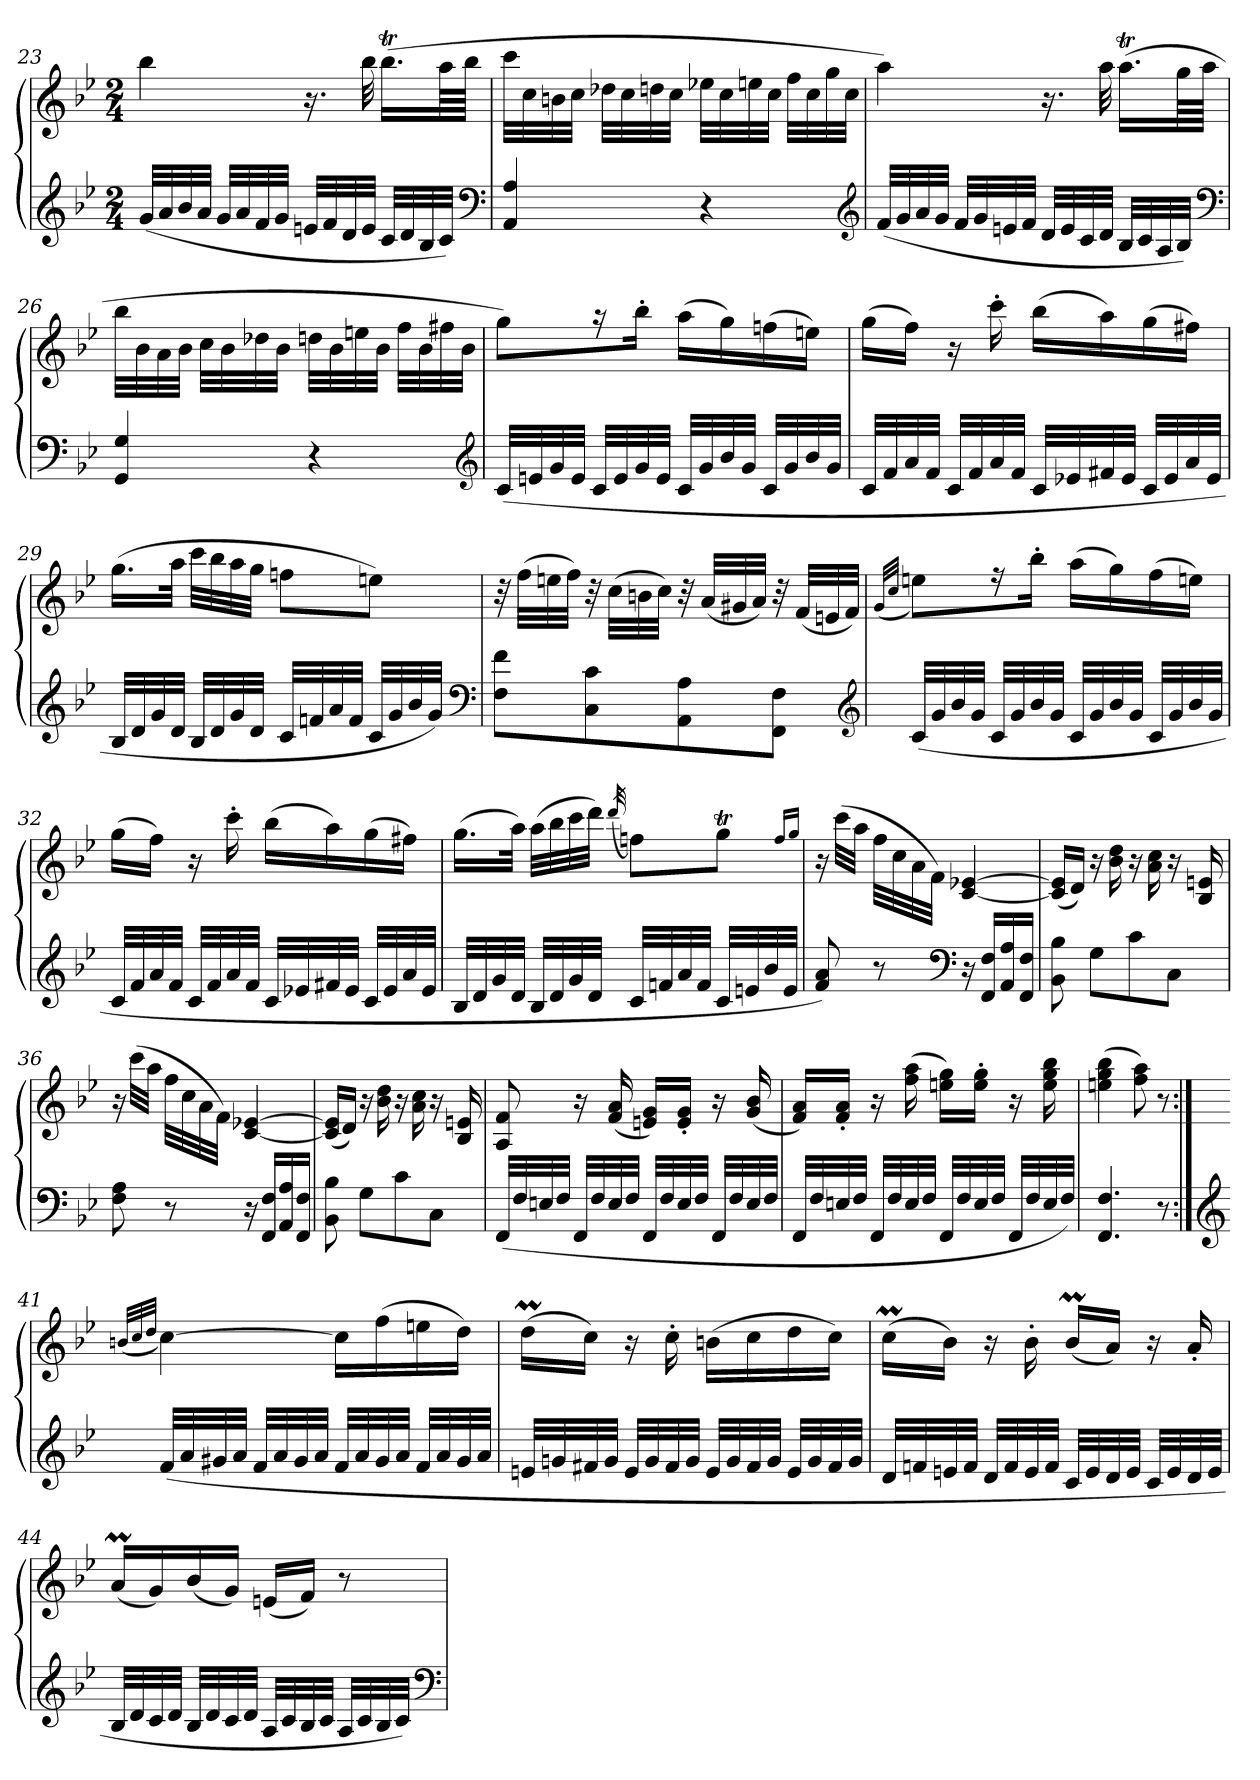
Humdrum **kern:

**kern	**kern
*part1	*part1
*staff2	*staff1
*clefG2	*clefG2
*k[b-e-]	*k[b-e-]
*B-:	*B-:
*M2/4	*M2/4
=23	=23
(32g/LLL	4bb-\
32a/	.
32b-/	.
32a/JJJ	.
32g/LLL	.
32a/	.
32f/	.
32g/JJJ	.
32en/LLL	16.r
32f/	.
32d/	.
32e/JJJ	32bb-\
32c/LLL	(16.bb-T\LL
32d/	.
32B-/	.
32c/JJJ)	64aa\LL
.	64bb-\JJJJ
*clefF4	*
=24	=24
4AA/ 4A/	32ccc\LLL
.	32cc\
.	32bn\
.	32cc\JJJ
.	32dd-X\LLL
.	32cc\
.	32ddn\
.	32cc\JJJ
4r	32ee-X\LLL
.	32cc\
.	32een\
.	32cc\JJJ
.	32ff\LLL
.	32cc\
.	32gg\
.	32cc\JJJ
*clefG2	*
=25	=25
(32f/LLL	4aa\)
32g/	.
32a/	.
32g/JJJ	.
32f/LLL	.
32g/	.
32en/	.
32f/JJJ	.
32d/LLL	16.r
32e/	.
32c/	.
32d/JJJ	32aa\
32B-/LLL	(16.aat\LL
32c/	.
32A/	.
32B-/JJJ)	64gg\LL
.	64aa\JJJJ
*clefF4	*
=26	=26
4GG/ 4G/	32bb-\LLL
.	32b-\
.	32a\
.	32b-\JJJ
.	32cc\LLL
.	32b-\
.	32dd-X\
.	32b-\JJJ
4r	32ddn\LLL
.	32b-\
.	32een\
.	32b-\JJJ
.	32ff\LLL
.	32b-\
.	32ff#X\
.	32b-\JJJ
*clefG2	*
=27	=27
(32c/LLL	8gg\L)
32en/	.
32g/	.
32e/JJJ	.
32c/LLL	16r
32e/	.
32g/	16bb-'\Jk
32e/JJJ	.
32c/LLL	(16aa\LL
32g/	.
32b-/	16gg\)
32g/JJJ	.
32c/LLL	(16ffn\
32g/	.
32b-/	16een\JJ)
32g/JJJ	.
=28	=28
32c/LLL	(16gg\LL
32f/	.
32a/	16ff\JJ)
32f/JJJ	.
32c/LLL	16r
32f/	.
32a/	16ccc'\
32f/JJJ	.
32c/LLL	(16bb-\LL
32e-X/	.
32f#X/	16aa\)
32e-/JJJ	.
32c/LLL	(16gg\
32e-/	.
32a/	16ff#X\JJ)
32e-/JJJ	.
=29	=29
32B-/LLL	(16.gg\LL
32d/	.
32g/	.
32d/JJJ	32aa\JJk
32B-/LLL	32ccc\LLL
32d/	32bb-\
32g/	32aa\
32d/JJJ	32gg\JJJ
32c/LLL	8ffn\L
32fn/	.
32a/	.
32f/JJJ	.
32c/LLL	8een\J)
32g/	.
32b-/	.
32g/JJJ)	.
*clefF4	*
=30	=30
8F\ 8f\L	32r
.	(32ff\LLL
.	32een\
.	32ff\JJJ)
8C\ 8c\	32r
.	(32cc\LLL
.	32bn\
.	32cc\JJJ)
8AA\ 8A\	32r
.	(32a/LLL
.	32g#X/
.	32a/JJJ)
8FF\ 8F\J	32r
.	(32f/LLL
.	32en/
.	32f/JJJ)
*clefG2	*
=31	=31
.	(>32qg/LLL
.	32qcc/JJJ
(32c/LLL	8een\L)
32g/	.
32b-/	.
32g/JJJ	.
32c/LLL	16r
32g/	.
32b-/	16bb-'\Jk
32g/JJJ	.
32c/LLL	(16aa\LL
32g/	.
32b-/	16gg\)
32g/JJJ	.
32c/LLL	(16ff\
32g/	.
32b-/	16een\JJ)
32g/JJJ	.
=32	=32
32c/LLL	(16gg\LL
32f/	.
32a/	16ff\JJ)
32f/JJJ	.
32c/LLL	16r
32f/	.
32a/	16ccc'\
32f/JJJ	.
32c/LLL	(16bb-\LL
32e-X/	.
32f#X/	16aa\)
32e-/JJJ	.
32c/LLL	(16gg\
32e-/	.
32a/	16ff#X\JJ)
32e-/JJJ	.
=33	=33
32B-/LLL	(16.gg\LL
32d/	.
32g/	.
32d/JJJ	32aa\JJk)
32B-/LLL	(32aa\LLL
32d/	32bb-\
32g/	32ccc\
32d/JJJ	32ddd\JJJ)
.	(32qddd/
32c/LLL	8ffn\L)
32fn/	.
32a/	.
32f/JJJ	.
32c/LLL	8ggT\J
32en/	.
32b-/	.
32e/JJJ	.
.	16qff/LL
.	16qgg/JJ
=34	=34
8f/ 8a/)	16r
.	(32ccc\LLL
.	32aa\JJJ
8r	32ff\LLL
.	32cc\
.	32a\
.	32f\JJJ)
*clefF4	*
16r	[4c/ [4e-X/
16FF/ 16F/LL	.
16AA/ 16A/	.
16FF/ 16F/JJ	.
=35	=35
8BB-\ 8B-\	(16c]/ 16e-]/LL
.	16d/JJ)
8G\L	16r
.	16b-\ 16dd\
8c\	16r
.	16a\ 16cc\
8C\J	16r
.	16B-/ 16en/
=36	=36
8F\ 8A\	16r
.	(32ccc\LLL
.	32aa\JJJ
8r	32ff\LLL
.	32cc\
.	32a\
.	32f\JJJ)
16r	[4c/ [4e-X/
16FF/ 16F/LL	.
16AA/ 16A/	.
16FF/ 16F/JJ	.
=37	=37
8BB-\ 8B-\	(16c]/ 16e-]/LL
.	16d/JJ)
8G\L	16r
.	16b-\ 16dd\
8c\	16r
.	16a\ 16cc\
8C\J	16r
.	16B-/ 16en/
=38	=38
(32FF/LLL	8A/ 8f/
32F/	.
32En/	.
32F/JJJ	.
32FF/LLL	16r
32F/	.
32E/	(16f/ 16a/
32F/JJJ	.
32FF/LLL	16en/ 16g/LL)
32F/	.
32E/	16e'/ 16g'/JJ
32F/JJJ	.
32FF/LLL	16r
32F/	.
32E/	(16g/ 16b-/
32F/JJJ	.
=39	=39
32FF/LLL	16f/ 16a/LL)
32F/	.
32En/	16f'/ 16a'/JJ
32F/JJJ	.
32FF/LLL	16r
32F/	.
32E/	(16ff\ 16aa\
32F/JJJ	.
32FF/LLL	16een\ 16gg\LL)
32F/	.
32E/	16ee'\ 16gg'\JJ
32F/JJJ	.
32FF/LLL	16r
32F/	.
32E/	16ee\ 16gg\ 16bb-\
32F/JJJ)	.
=40	=40
4.FF/ 4.F/	(4een\ 4gg\ 4bb-\
.	8ff\ 8aa\)
8r	8r
=41:|!	=41:|!
*clefG2	*
.	(32qbn/LLL
.	32qcc/
.	32qdd/JJJ
(32f/LLL	[4cc\)
32a/	.
32g#X/	.
32a/JJJ	.
32f/LLL	.
32a/	.
32g#/	.
32a/JJJ	.
32f/LLL	16cc\LL]
32a/	.
32g#/	(16ff\
32a/JJJ	.
32f/LLL	16een\
32a/	.
32g#/	16dd\JJ)
32a/JJJ	.
=42	=42
32en/LLL	(16ddm\LL
32gn/	.
32f#X/	16cc\JJ)
32g/JJJ	.
32e/LLL	16r
32g/	.
32f#/	16cc'\
32g/JJJ	.
32e/LLL	(16bn\LL
32g/	.
32f#/	16cc\
32g/JJJ	.
32e/LLL	16dd\
32g/	.
32f#/	16cc\JJ)
32g/JJJ	.
=43	=43
32d/LLL	(16ccM\LL
32fn/	.
32en/	16b-\JJ)
32f/JJJ	.
32d/LLL	16r
32f/	.
32e/	16b-'\
32f/JJJ	.
32c/LLL	(16b-M/LL
32e/	.
32d/	16a/JJ)
32e/JJJ	.
32c/LLL	16r
32e/	.
32d/	16a'/
32e/JJJ	.
=44	=44
32B-/LLL	(16am/LL
32d/	.
32c/	16g/)
32d/JJJ	.
32B-/LLL	(16b-/
32d/	.
32c/	16g/JJ)
32d/JJJ	.
32A/LLL	(16en/LL
32c/	.
32B-/	16f/JJ)
32c/JJJ	.
32A/LLL	8r
32c/	.
32B-/	.
32c/JJJ)	.
*clefF4	*
=	=
*-	*-
